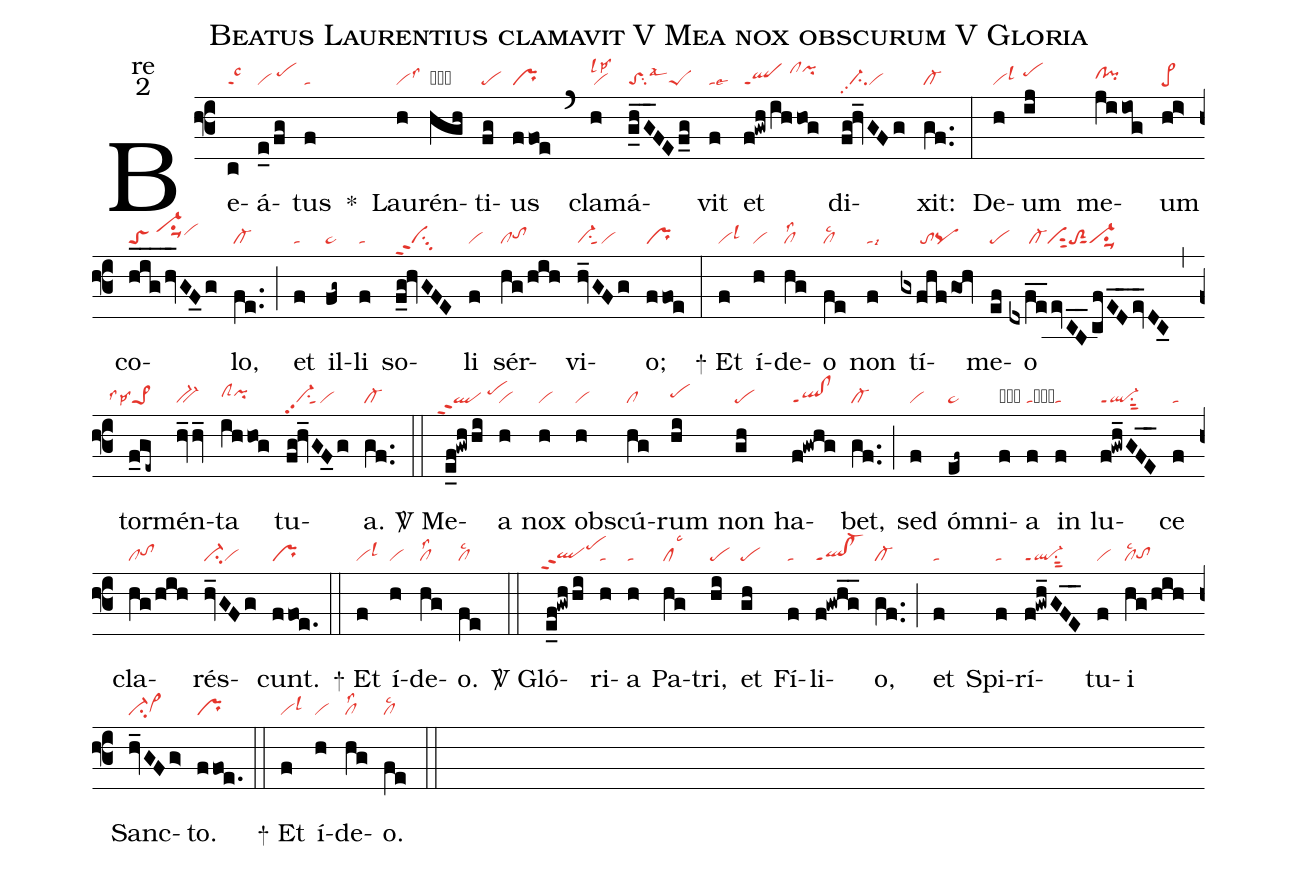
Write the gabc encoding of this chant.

name:Beatus Laurentius clamavit V Mea nox obscurum V Gloria;
office-part:re;
mode:2;
nabc-lines:1;
%%
(f3) Be(c|talsc3)á(e_0/fg|vi/pehi)tus(f|ta) <sp>*</sp>() Lau(h|vilss3)rén(hgh|o)ti(fg|pe)us(ffoe|pr) (`) cla(h|vilsl2lsp2)má(g_h_G_FEf_g|toSsu2lsal3peS)vit(f|talse3) et(f!gwh/ihhog|qlppt1/clhjpihj) di(fg!hv_GFg|//ci-pp2vi)xit:(gf..|cl-) (:) De(h|vilsl3)um(ij|pehi) me(jiiog|clhh!pihh)um(hi>|pe>) co(h_i_g_hv_GF_0g|toS/vi-hjsu1suu1vihi)lo,(fe..|cl-) (;) et(f|ta) il(fg~|pe~)li(f|ta) so(f_g!hvGFE|visu3ppt2)li(f|vi) sér(hg/hih|cltohh)vi(hv_GFg|vi-su1sut1vi)o;(ffoe|pr) (:)

<sp>+</sp> Et(f|vilsl3) í(h|vi)de(hg|cllss2)o(fe|cllsc2) non(f|talsi6) tí(gxfhf/goh|/////topq)me(ef|pe)o(dxf_e_evC_B_cfE_D_ev_DC_0|/////cl-visut2toS2sut1vi-su1suu1) (,) tor(f_ge~|`````pe>1lss4lsp4)mén(hv_hv_|bv-)ta(ihhog|clShhpihh) tu(fg!hv_GF_0g|vi-pp2su1sut1vi)a.(gf..|cl-) (::)

<sp>V/</sp> Me(e_f!gwhhi|``qlppt2/pehi)a(h|vi) nox(h|vi) ob(h|vi)scú(hg|cl)rum(hi|pehh) non(gh|pe) ha(f!gwhg|ql!clppt1)bet,(gf..|cl-) (;) sed(f|vi) óm(ef~|pe~)ni(f|obta)a(f|tacb) in(f|ta) lu(f!gwh_GF_E_|ql-ppt1su1sut2)ce(f|ta) cla(hg/hih|cltohh)rés(hv_GFg|ci-vi)cunt.(ffoe.|pr) (::)

<sp>+</sp> Et(f|vilsl3) í(h|vi)de(hg|cllss2)o.(fe|cllsc2) (::)

<sp>V/</sp> Gló(e_f!gwh/hi|`qlhgppt2pehj)ri(h|ta)a(h|ta) Pa(hg|cllsc3)tri,(hi|pe) et(gh|pe) Fí(f|ta)li(f!gwhg__|ql!cl-ppt1)o,(gf..|cl-) (;) et(f|ta) Spi(f|ta)rí(f!gwh_GFE__|ql-ppt1su1sut2)tu(f|vi)i(hg/hih|cllsc2tohg) Sanc(hv_GFg>|ci-vi>hg)to.(ffoe.|pr) (::)

<sp>+</sp> Et(f|vilsl3) í(h|vi)de(hg|cllss2)o.(fe|cllsc2) (::)
